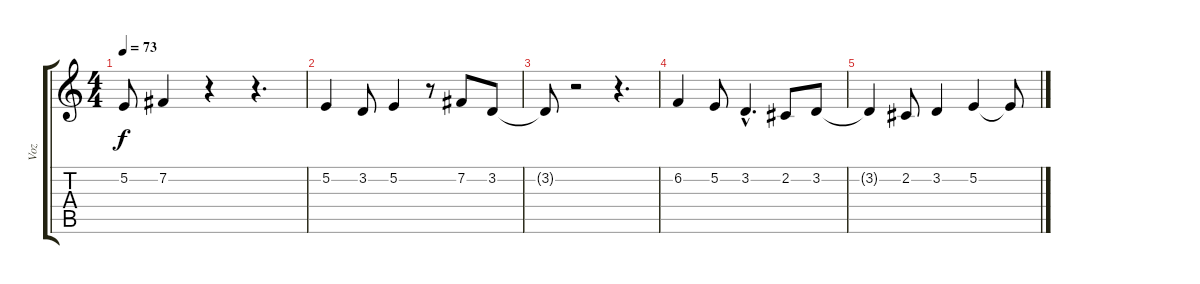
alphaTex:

\track ("Voz" "Voz") {instrument tenorsax}
\staff {score tabs}
\tuning (E4 B3 G3 D3 A2 E2) {hide}
\ts (4 4)
\tempo 73
\clef g2
\ks c
5.2{t}.8{dy f} 7.2.4 r.4 r.4{d} |
5.2.4 3.2.8 5.2.4 r.8 7.2.8 3.2.8 |
3.2{t}.8 r.2 r.4{d} |
6.2.4 5.2.8 3.2{hac}.4{d} 2.2.8 3.2.8 |
3.2{t}.4 2.2.8 3.2.4 5.2.4 5.2{t}.8
